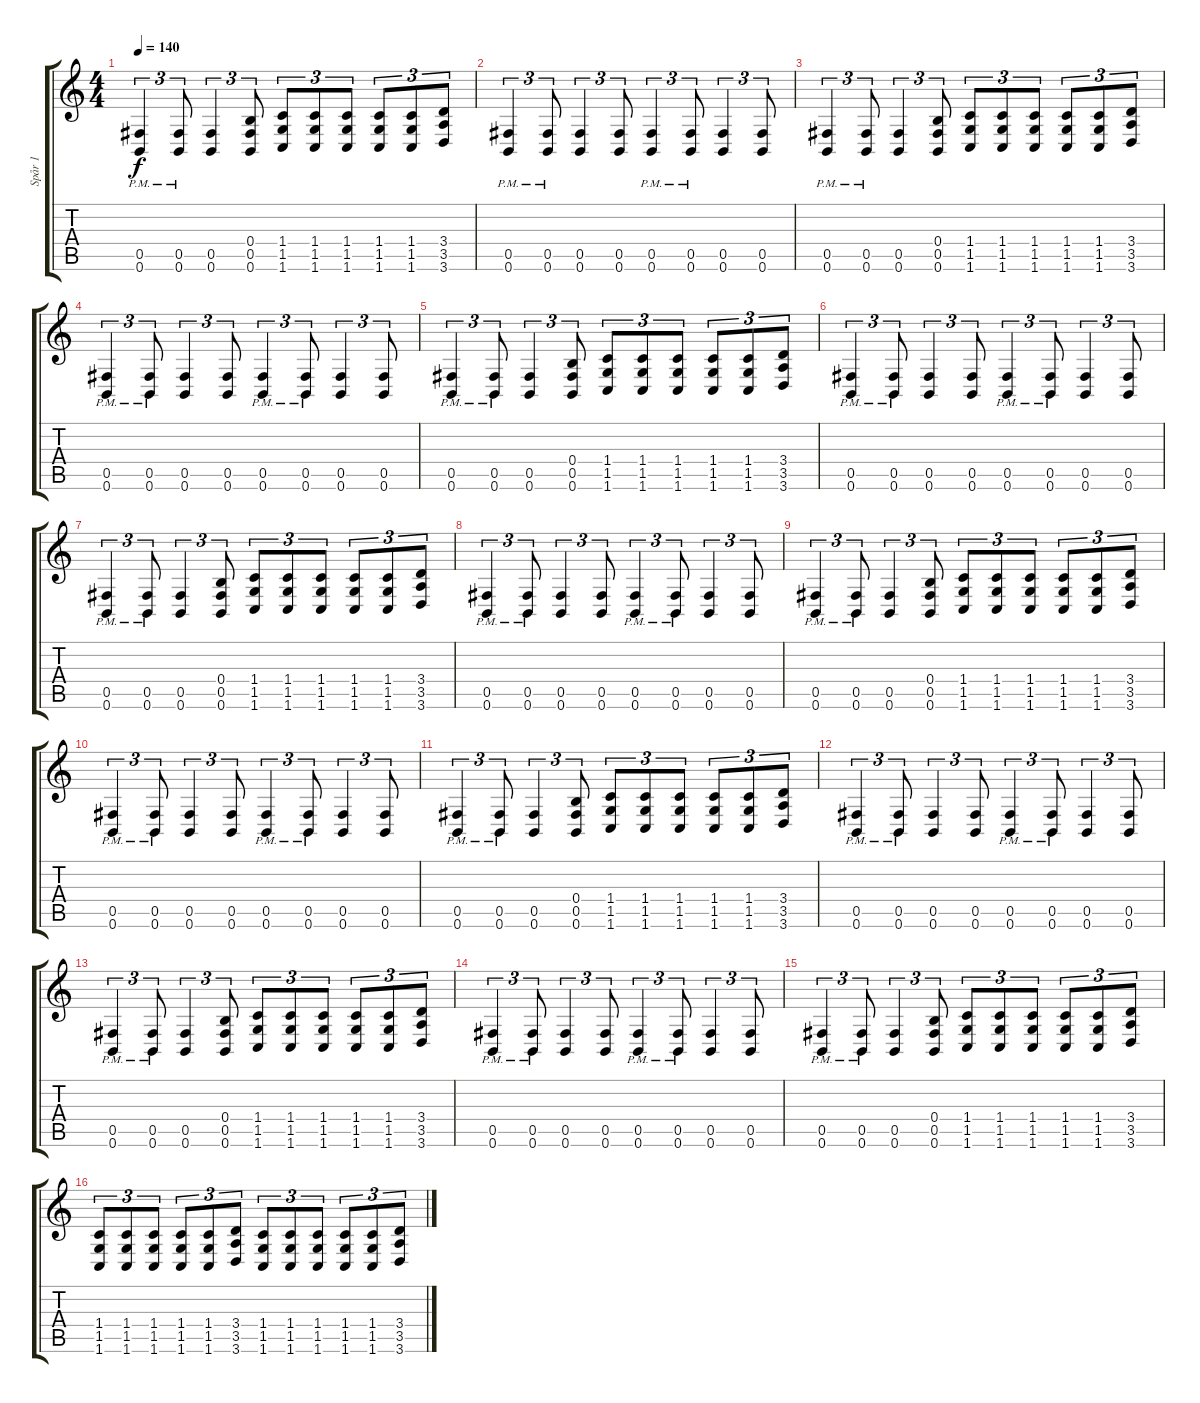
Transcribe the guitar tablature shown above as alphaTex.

\track ("Spår 1" "Spår 1") {instrument distortionguitar}
\staff {score tabs}
\tuning (Db4 Ab3 E3 B2 Gb2 B1) {hide}
\ts (4 4)
\tempo 140
\clef g2
\ks c
(0.5{pm} 0.6{pm}).4{tu (3 2) dy f} (0.5{pm} 0.6{pm}).8{tu (3 2)} (0.5 0.6).4{tu (3 2)} (0.4 0.5 0.6).8{tu (3 2)} (1.4 1.5 1.6).8{tu (3 2)} (1.4 1.5 1.6).8{tu (3 2)} (1.4 1.5 1.6).8{tu (3 2)} (1.4 1.5 1.6).8{tu (3 2)} (1.4 1.5 1.6).8{tu (3 2)} (3.4 3.5 3.6).8{tu (3 2)} |
(0.5{pm} 0.6{pm}).4{tu (3 2)} (0.5{pm} 0.6{pm}).8{tu (3 2)} (0.5 0.6).4{tu (3 2)} (0.5 0.6).8{tu (3 2)} (0.5{pm} 0.6{pm}).4{tu (3 2)} (0.5{pm} 0.6{pm}).8{tu (3 2)} (0.5 0.6).4{tu (3 2)} (0.5 0.6).8{tu (3 2)} |
(0.5{pm} 0.6{pm}).4{tu (3 2)} (0.5{pm} 0.6{pm}).8{tu (3 2)} (0.5 0.6).4{tu (3 2)} (0.4 0.5 0.6).8{tu (3 2)} (1.4 1.5 1.6).8{tu (3 2)} (1.4 1.5 1.6).8{tu (3 2)} (1.4 1.5 1.6).8{tu (3 2)} (1.4 1.5 1.6).8{tu (3 2)} (1.4 1.5 1.6).8{tu (3 2)} (3.4 3.5 3.6).8{tu (3 2)} |
(0.5{pm} 0.6{pm}).4{tu (3 2)} (0.5{pm} 0.6{pm}).8{tu (3 2)} (0.5 0.6).4{tu (3 2)} (0.5 0.6).8{tu (3 2)} (0.5{pm} 0.6{pm}).4{tu (3 2)} (0.5{pm} 0.6{pm}).8{tu (3 2)} (0.5 0.6).4{tu (3 2)} (0.5 0.6).8{tu (3 2)} |
(0.5{pm} 0.6{pm}).4{tu (3 2)} (0.5{pm} 0.6{pm}).8{tu (3 2)} (0.5 0.6).4{tu (3 2)} (0.4 0.5 0.6).8{tu (3 2)} (1.4 1.5 1.6).8{tu (3 2)} (1.4 1.5 1.6).8{tu (3 2)} (1.4 1.5 1.6).8{tu (3 2)} (1.4 1.5 1.6).8{tu (3 2)} (1.4 1.5 1.6).8{tu (3 2)} (3.4 3.5 3.6).8{tu (3 2)} |
(0.5{pm} 0.6{pm}).4{tu (3 2)} (0.5{pm} 0.6{pm}).8{tu (3 2)} (0.5 0.6).4{tu (3 2)} (0.5 0.6).8{tu (3 2)} (0.5{pm} 0.6{pm}).4{tu (3 2)} (0.5{pm} 0.6{pm}).8{tu (3 2)} (0.5 0.6).4{tu (3 2)} (0.5 0.6).8{tu (3 2)} |
(0.5{pm} 0.6{pm}).4{tu (3 2)} (0.5{pm} 0.6{pm}).8{tu (3 2)} (0.5 0.6).4{tu (3 2)} (0.4 0.5 0.6).8{tu (3 2)} (1.4 1.5 1.6).8{tu (3 2)} (1.4 1.5 1.6).8{tu (3 2)} (1.4 1.5 1.6).8{tu (3 2)} (1.4 1.5 1.6).8{tu (3 2)} (1.4 1.5 1.6).8{tu (3 2)} (3.4 3.5 3.6).8{tu (3 2)} |
(0.5{pm} 0.6{pm}).4{tu (3 2)} (0.5{pm} 0.6{pm}).8{tu (3 2)} (0.5 0.6).4{tu (3 2)} (0.5 0.6).8{tu (3 2)} (0.5{pm} 0.6{pm}).4{tu (3 2)} (0.5{pm} 0.6{pm}).8{tu (3 2)} (0.5 0.6).4{tu (3 2)} (0.5 0.6).8{tu (3 2)} |
(0.5{pm} 0.6{pm}).4{tu (3 2)} (0.5{pm} 0.6{pm}).8{tu (3 2)} (0.5 0.6).4{tu (3 2)} (0.4 0.5 0.6).8{tu (3 2)} (1.4 1.5 1.6).8{tu (3 2)} (1.4 1.5 1.6).8{tu (3 2)} (1.4 1.5 1.6).8{tu (3 2)} (1.4 1.5 1.6).8{tu (3 2)} (1.4 1.5 1.6).8{tu (3 2)} (3.4 3.5 3.6).8{tu (3 2)} |
(0.5{pm} 0.6{pm}).4{tu (3 2)} (0.5{pm} 0.6{pm}).8{tu (3 2)} (0.5 0.6).4{tu (3 2)} (0.5 0.6).8{tu (3 2)} (0.5{pm} 0.6{pm}).4{tu (3 2)} (0.5{pm} 0.6{pm}).8{tu (3 2)} (0.5 0.6).4{tu (3 2)} (0.5 0.6).8{tu (3 2)} |
(0.5{pm} 0.6{pm}).4{tu (3 2)} (0.5{pm} 0.6{pm}).8{tu (3 2)} (0.5 0.6).4{tu (3 2)} (0.4 0.5 0.6).8{tu (3 2)} (1.4 1.5 1.6).8{tu (3 2)} (1.4 1.5 1.6).8{tu (3 2)} (1.4 1.5 1.6).8{tu (3 2)} (1.4 1.5 1.6).8{tu (3 2)} (1.4 1.5 1.6).8{tu (3 2)} (3.4 3.5 3.6).8{tu (3 2)} |
(0.5{pm} 0.6{pm}).4{tu (3 2)} (0.5{pm} 0.6{pm}).8{tu (3 2)} (0.5 0.6).4{tu (3 2)} (0.5 0.6).8{tu (3 2)} (0.5{pm} 0.6{pm}).4{tu (3 2)} (0.5{pm} 0.6{pm}).8{tu (3 2)} (0.5 0.6).4{tu (3 2)} (0.5 0.6).8{tu (3 2)} |
(0.5{pm} 0.6{pm}).4{tu (3 2)} (0.5{pm} 0.6{pm}).8{tu (3 2)} (0.5 0.6).4{tu (3 2)} (0.4 0.5 0.6).8{tu (3 2)} (1.4 1.5 1.6).8{tu (3 2)} (1.4 1.5 1.6).8{tu (3 2)} (1.4 1.5 1.6).8{tu (3 2)} (1.4 1.5 1.6).8{tu (3 2)} (1.4 1.5 1.6).8{tu (3 2)} (3.4 3.5 3.6).8{tu (3 2)} |
(0.5{pm} 0.6{pm}).4{tu (3 2)} (0.5{pm} 0.6{pm}).8{tu (3 2)} (0.5 0.6).4{tu (3 2)} (0.5 0.6).8{tu (3 2)} (0.5{pm} 0.6{pm}).4{tu (3 2)} (0.5{pm} 0.6{pm}).8{tu (3 2)} (0.5 0.6).4{tu (3 2)} (0.5 0.6).8{tu (3 2)} |
(0.5{pm} 0.6{pm}).4{tu (3 2)} (0.5{pm} 0.6{pm}).8{tu (3 2)} (0.5 0.6).4{tu (3 2)} (0.4 0.5 0.6).8{tu (3 2)} (1.4 1.5 1.6).8{tu (3 2)} (1.4 1.5 1.6).8{tu (3 2)} (1.4 1.5 1.6).8{tu (3 2)} (1.4 1.5 1.6).8{tu (3 2)} (1.4 1.5 1.6).8{tu (3 2)} (3.4 3.5 3.6).8{tu (3 2)} |
(1.4 1.5 1.6).8{tu (3 2)} (1.4 1.5 1.6).8{tu (3 2)} (1.4 1.5 1.6).8{tu (3 2)} (1.4 1.5 1.6).8{tu (3 2)} (1.4 1.5 1.6).8{tu (3 2)} (3.4 3.5 3.6).8{tu (3 2)} (1.4 1.5 1.6).8{tu (3 2)} (1.4 1.5 1.6).8{tu (3 2)} (1.4 1.5 1.6).8{tu (3 2)} (1.4 1.5 1.6).8{tu (3 2)} (1.4 1.5 1.6).8{tu (3 2)} (3.4 3.5 3.6).8{tu (3 2)}
